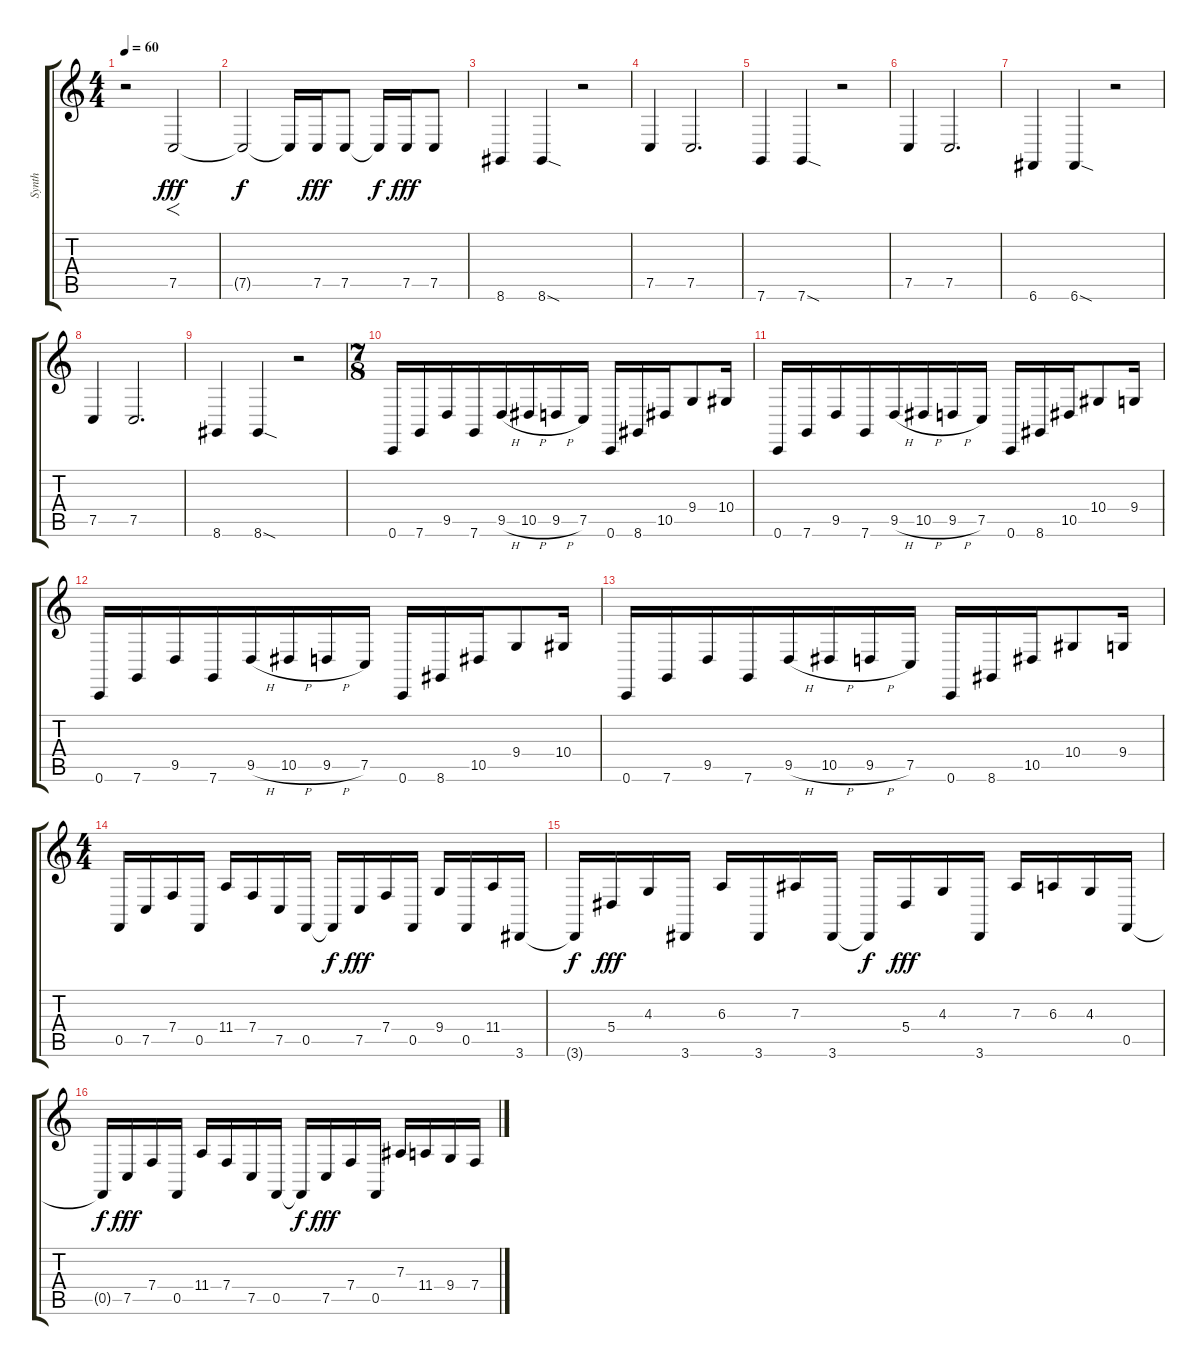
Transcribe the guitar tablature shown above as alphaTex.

\track ("Synth" "Synth") {instrument lead2sawtooth}
\staff {score tabs}
\tuning (C4 G3 Eb3 Bb2 F2 C2) {hide}
\ts (4 4)
\tempo 60
\clef g2
\ks c
r.2{dy fff instrument lead2sawtooth} 7.5.2{f} |
7.5{t}.2{dy f} 7.5{t}.16 7.5.16{dy fff} 7.5.8 7.5{t}.16{dy f} 7.5.16{dy fff} 7.5.8 |
8.6.4 8.6{sod}.4 r.2 |
7.5.4 7.5.2{d} |
7.6.4 7.6{sod}.4 r.2 |
7.5.4 7.5.2{d} |
6.6.4 6.6{sod}.4 r.2 |
7.5.4 7.5.2{d} |
8.6.4 8.6{sod}.4 r.2 |
\ts (7 8)
0.6.16 7.6.16 9.5.16 7.6.16 9.5{h}.16 10.5{h}.16 9.5{h}.16 7.5.16 0.6.16 8.6.16 10.5.16 9.4.8 10.4.16 |
0.6.16 7.6.16 9.5.16 7.6.16 9.5{h}.16 10.5{h}.16 9.5{h}.16 7.5.16 0.6.16 8.6.16 10.5.16 10.4.8 9.4.16 |
0.6.16 7.6.16 9.5.16 7.6.16 9.5{h}.16 10.5{h}.16 9.5{h}.16 7.5.16 0.6.16 8.6.16 10.5.16 9.4.8 10.4.16 |
0.6.16 7.6.16 9.5.16 7.6.16 9.5{h}.16 10.5{h}.16 9.5{h}.16 7.5.16 0.6.16 8.6.16 10.5.16 10.4.8 9.4.16 |
\ts (4 4)
0.5.16 7.5.16 7.4.16 0.5.16 11.4.16 7.4.16 7.5.16 0.5.16 0.5{t}.16{dy f} 7.5.16{dy fff} 7.4.16 0.5.16 9.4.16 0.5.16 11.4.16 3.6.16 |
3.6{t}.16{dy f} 5.4.16{dy fff} 4.3.16 3.6.16 6.3.16 3.6.16 7.3.16 3.6.16 3.6{t}.16{dy f} 5.4.16{dy fff} 4.3.16 3.6.16 7.3.16 6.3.16 4.3.16 0.5.16 |
0.5{t}.16{dy f} 7.5.16{dy fff} 7.4.16 0.5.16 11.4.16 7.4.16 7.5.16 0.5.16 0.5{t}.16{dy f} 7.5.16{dy fff} 7.4.16 0.5.16 7.3.16 11.4.16 9.4.16 7.4.16
